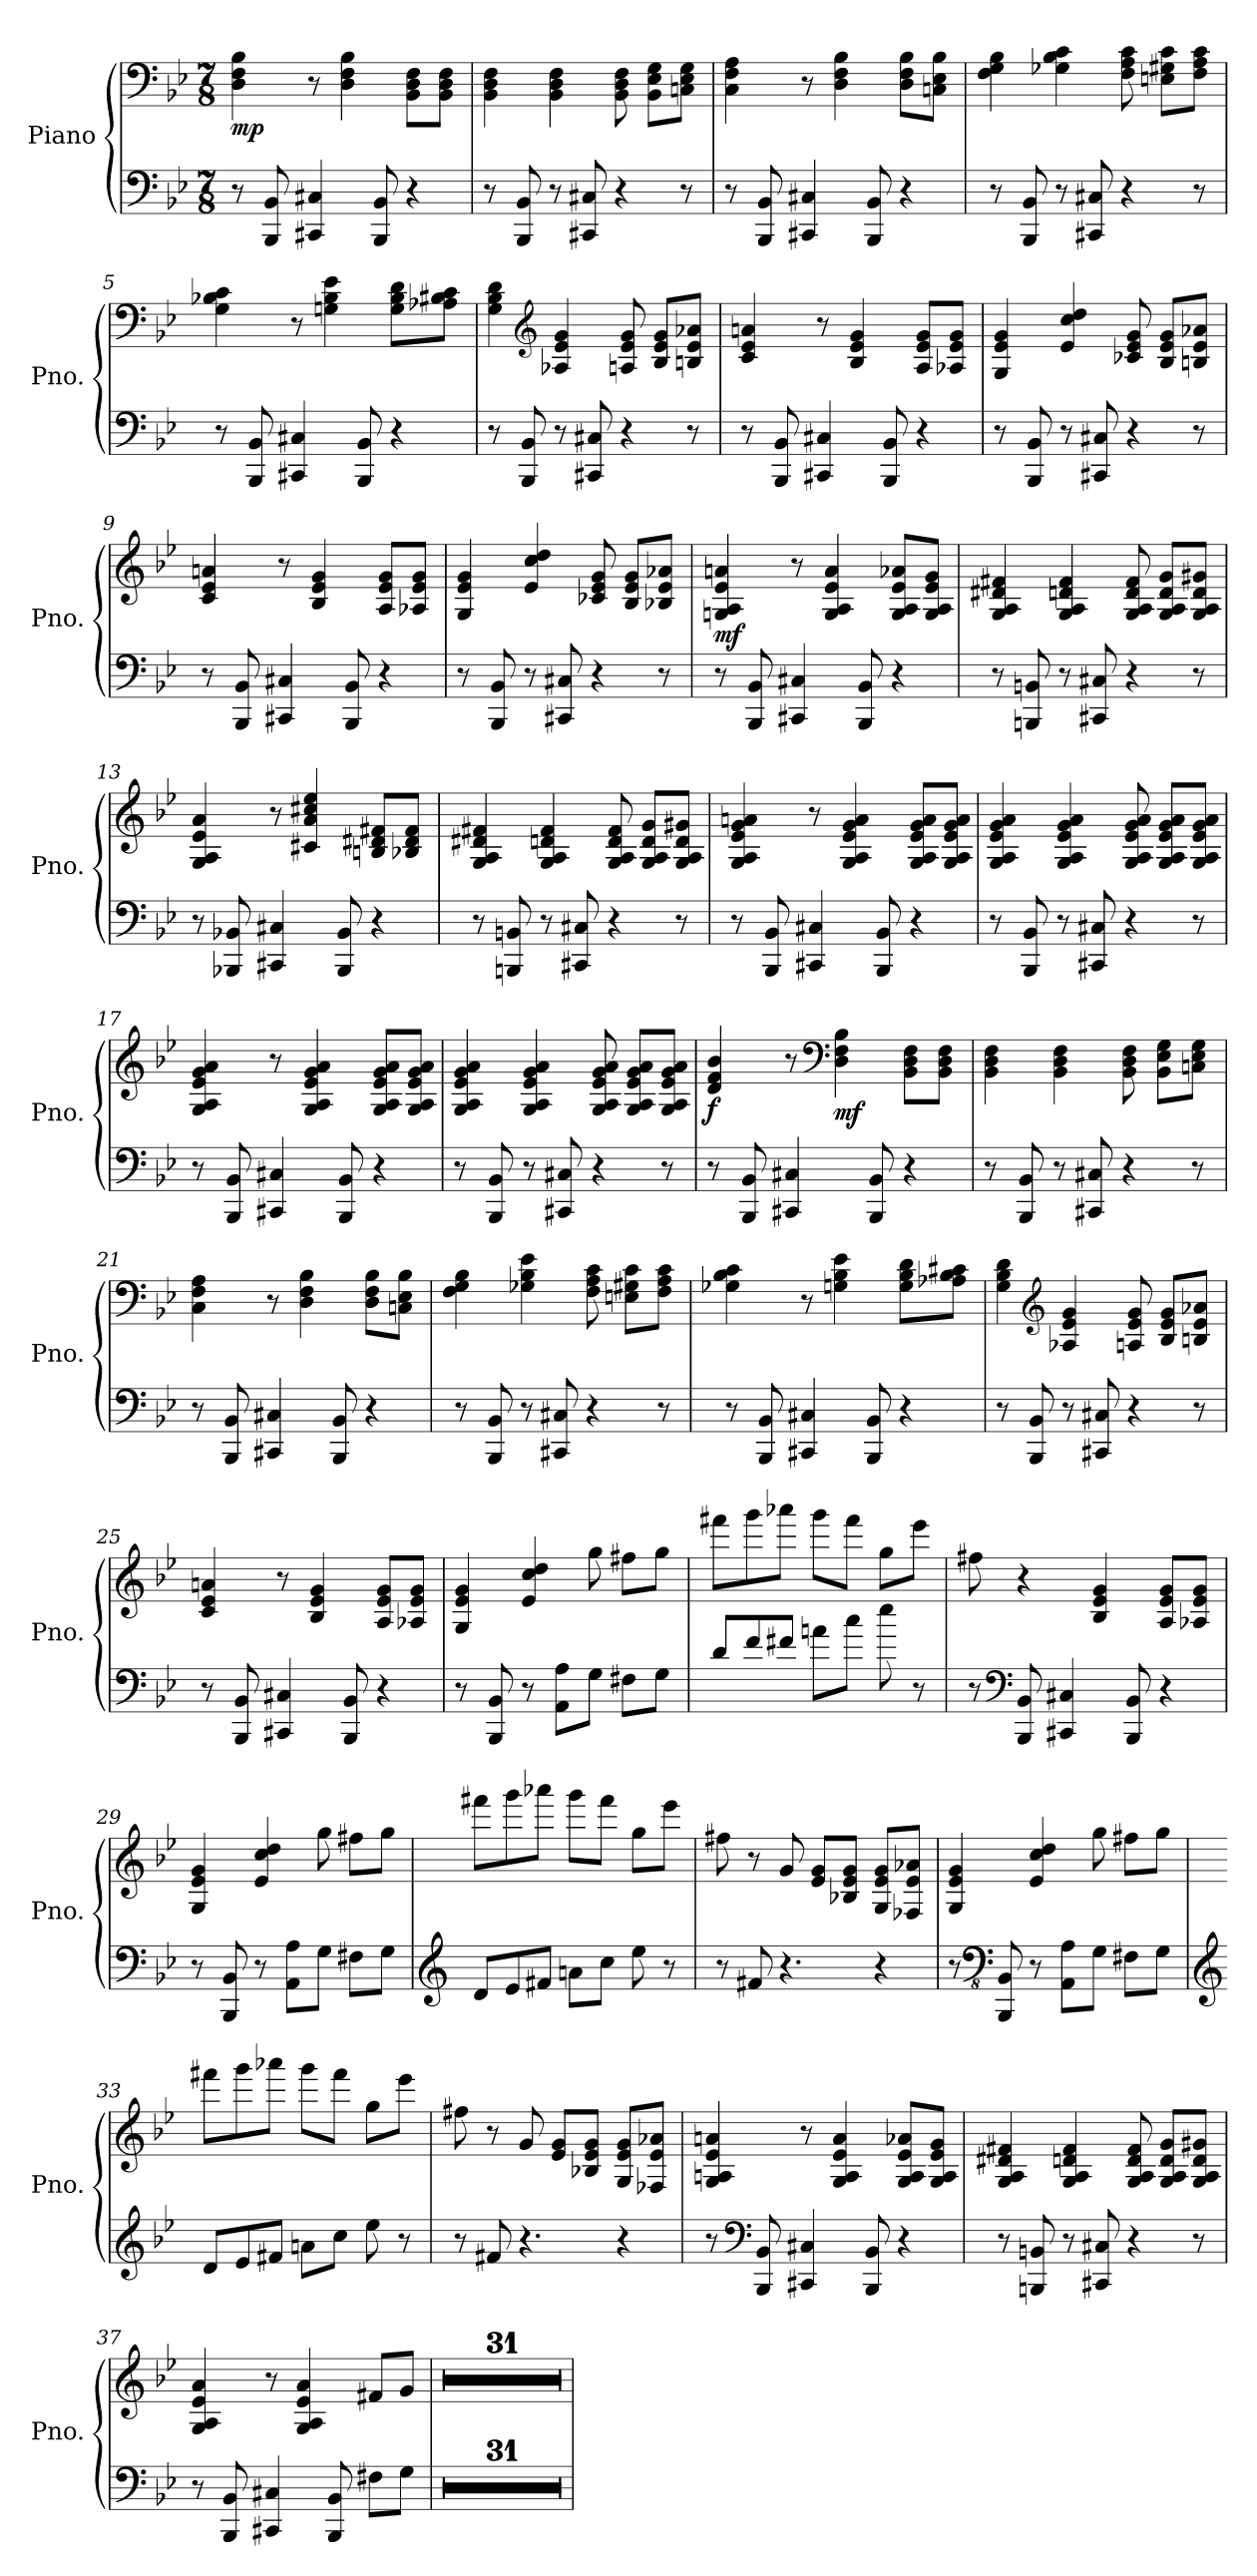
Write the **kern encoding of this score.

**kern	**kern	**dynam
*part1	*part1	*part1
*staff2	*staff1	*staff1/2
*I"Piano	*	*
*I'Pno.	*	*
*clefF4	*clefF4	*
*k[b-e-]	*k[b-e-]	*
*M7/8	*M7/8	*
*MM160	*MM160	*
=1	=1	=1
!	!	!LO:DY:b
8r	4D\ 4F\ 4B-\	mp
8BBB-/ 8BB-/	.	.
4CC#X/ 4C#X/	8r	.
.	4D\ 4F\ 4B-\	.
8BBB-/ 8BB-/	.	.
4r	8BB-\ 8D\ 8F\L	.
.	8BB-\ 8D\ 8F\J	.
=2	=2	=2
8r	4BB-\ 4D\ 4F\	.
8BBB-/ 8BB-/	.	.
8r	4BB-\ 4D\ 4F\	.
8CC#X/ 8C#X/	.	.
4r	8BB-\ 8D\ 8F\	.
.	8BB-\ 8E-\ 8G\L	.
8r	8Cn\ 8E-\ 8G\J	.
=3	=3	=3
8r	4C\ 4F\ 4A\	.
8BBB-/ 8BB-/	.	.
4CC#X/ 4C#X/	8r	.
.	4D\ 4F\ 4B-\	.
8BBB-/ 8BB-/	.	.
4r	8D\ 8F\ 8B-\L	.
.	8Cn\ 8E-\ 8B-\J	.
=4	=4	=4
8r	4F\ 4G\ 4B-\	.
8BBB-/ 8BB-/	.	.
8r	4G-X\ 4B-\ 4c\	.
8CC#X/ 8C#X/	.	.
4r	8F\ 8A\ 8c\	.
.	8En\ 8G#X\ 8c\L	.
8r	8F\ 8A\ 8c\J	.
!!LO:LB:g=z
=5	=5	=5
8r	4G\ 4B-X\ 4c\	.
8BBB-/ 8BB-/	.	.
4CC#X/ 4C#X/	8r	.
.	4Gn\ 4B-\ 4e-\	.
8BBB-/ 8BB-/	.	.
4r	8G\ 8B-\ 8d\L	.
.	8A-X\ 8B#X\ 8c\J	.
=6	=6	=6
8r	4G\ 4B-\ 4d\	.
8BBB-/ 8BB-/	.	.
*	*clefG2	*
8r	4A-X/ 4e-/ 4g/	.
8CC#X/ 8C#X/	.	.
4r	8An/ 8e-/ 8g/	.
.	8B-/ 8e-/ 8g/L	.
8r	8Bn/ 8e-/ 8a-X/J	.
=7	=7	=7
8r	4c/ 4e-/ 4an/	.
8BBB-/ 8BB-/	.	.
4CC#X/ 4C#X/	8r	.
.	4B-/ 4e-/ 4g/	.
8BBB-/ 8BB-/	.	.
4r	8A/ 8e-/ 8g/L	.
.	8A-X/ 8e-/ 8g/J	.
=8	=8	=8
8r	4G/ 4e-/ 4g/	.
8BBB-/ 8BB-/	.	.
8r	4e-/ 4cc/ 4dd/	.
8CC#X/ 8C#X/	.	.
4r	8c-X/ 8e-/ 8g/	.
.	8B-/ 8e-/ 8g/L	.
8r	8Bn/ 8e-/ 8a-X/J	.
!!LO:LB:g=z
=9	=9	=9
8r	4c/ 4e-/ 4an/	.
8BBB-/ 8BB-/	.	.
4CC#X/ 4C#X/	8r	.
.	4B-/ 4e-/ 4g/	.
8BBB-/ 8BB-/	.	.
4r	8A/ 8e-/ 8g/L	.
.	8A-X/ 8e-/ 8g/J	.
=10	=10	=10
8r	4G/ 4e-/ 4g/	.
8BBB-/ 8BB-/	.	.
8r	4e-/ 4cc/ 4dd/	.
8CC#X/ 8C#X/	.	.
4r	8c-X/ 8e-/ 8g/	.
.	8B-/ 8e-/ 8g/L	.
8r	8B-X/ 8e-/ 8a-X/J	.
=11	=11	=11
!	!	!LO:DY:b
8r	4Gn/ 4A/ 4e-/ 4an/	mf
8BBB-/ 8BB-/	.	.
4CC#X/ 4C#X/	8r	.
.	4G/ 4A/ 4e-/ 4a/	.
8BBB-/ 8BB-/	.	.
4r	8G/ 8A/ 8e-/ 8a-X/L	.
.	8G/ 8A/ 8e-/ 8g/J	.
=12	=12	=12
8r	4G/ 4A/ 4d#X/ 4f#X/	.
8BBBn/ 8BBn/	.	.
8r	4G/ 4A/ 4dn/ 4f#/	.
8CC#X/ 8C#X/	.	.
4r	8G/ 8A/ 8d/ 8f#/	.
.	8G/ 8A/ 8d/ 8g/L	.
8r	8G/ 8A/ 8d/ 8g#X/J	.
!!LO:LB:g=z
=13	=13	=13
8r	4G/ 4A/ 4e-/ 4a/	.
8BBB-X/ 8BB-X/	.	.
4CC#X/ 4C#X/	8r	.
.	4c#X/ 4a/ 4cc#X/ 4ee-/	.
8BBB-/ 8BB-/	.	.
4r	8Bn/ 8d#X/ 8f#X/L	.
.	8B-X/ 8d#/ 8f#/J	.
=14	=14	=14
8r	4G/ 4A/ 4d#X/ 4f#X/	.
8BBBn/ 8BBn/	.	.
8r	4G/ 4A/ 4dn/ 4f#/	.
8CC#X/ 8C#X/	.	.
4r	8G/ 8A/ 8d/ 8f#/	.
.	8G/ 8A/ 8d/ 8g/L	.
8r	8G/ 8A/ 8d/ 8g#X/J	.
=15	=15	=15
8r	4G/ 4A/ 4e-/ 4g/ 4an/	.
8BBB-/ 8BB-/	.	.
4CC#X/ 4C#X/	8r	.
.	4G/ 4A/ 4e-/ 4g/ 4a/	.
8BBB-/ 8BB-/	.	.
4r	8G/ 8A/ 8e-/ 8g/ 8a/L	.
.	8G/ 8A/ 8e-/ 8g/ 8a/J	.
!!LO:LB:g=z
=16	=16	=16
8r	4G/ 4A/ 4e-/ 4g/ 4a/	.
8BBB-/ 8BB-/	.	.
8r	4G/ 4A/ 4e-/ 4g/ 4a/	.
8CC#X/ 8C#X/	.	.
4r	8G/ 8A/ 8e-/ 8g/ 8a/	.
.	8G/ 8A/ 8e-/ 8g/ 8a/L	.
8r	8G/ 8A/ 8e-/ 8g/ 8a/J	.
=17	=17	=17
8r	4G/ 4A/ 4e-/ 4g/ 4a/	.
8BBB-/ 8BB-/	.	.
4CC#X/ 4C#X/	8r	.
.	4G/ 4A/ 4e-/ 4g/ 4a/	.
8BBB-/ 8BB-/	.	.
4r	8G/ 8A/ 8e-/ 8g/ 8a/L	.
.	8G/ 8A/ 8e-/ 8g/ 8a/J	.
=18	=18	=18
8r	4G/ 4A/ 4e-/ 4g/ 4a/	.
8BBB-/ 8BB-/	.	.
8r	4G/ 4A/ 4e-/ 4g/ 4a/	.
8CC#X/ 8C#X/	.	.
4r	8G/ 8A/ 8e-/ 8g/ 8a/	.
.	8G/ 8A/ 8e-/ 8g/ 8a/L	.
8r	8G/ 8A/ 8e-/ 8g/ 8a/J	.
=19	=19	=19
!	!	!LO:DY:b
8r	4d/ 4f/ 4b-/	f
8BBB-/ 8BB-/	.	.
4CC#X/ 4C#X/	8r	.
*	*clefF4	*
!	!	!LO:DY:b
.	4D\ 4F\ 4B-\	mf
8BBB-/ 8BB-/	.	.
4r	8BB-\ 8D\ 8F\L	.
.	8BB-\ 8D\ 8F\J	.
!!LO:PB:g=z
=20	=20	=20
8r	4BB-\ 4D\ 4F\	.
8BBB-/ 8BB-/	.	.
8r	4BB-\ 4D\ 4F\	.
8CC#X/ 8C#X/	.	.
4r	8BB-\ 8D\ 8F\	.
.	8BB-\ 8E-\ 8G\L	.
8r	8Cn\ 8E-\ 8G\J	.
=21	=21	=21
8r	4C\ 4F\ 4A\	.
8BBB-/ 8BB-/	.	.
4CC#X/ 4C#X/	8r	.
.	4D\ 4F\ 4B-\	.
8BBB-/ 8BB-/	.	.
4r	8D\ 8F\ 8B-\L	.
.	8Cn\ 8E-\ 8B-\J	.
=22	=22	=22
8r	4F\ 4G\ 4B-\	.
8BBB-/ 8BB-/	.	.
8r	4G-X\ 4B-\ 4e-\	.
8CC#X/ 8C#X/	.	.
4r	8F\ 8A\ 8c\	.
.	8En\ 8G#X\ 8c\L	.
8r	8F\ 8A\ 8c\J	.
=23	=23	=23
8r	4G-X\ 4B-\ 4c\	.
8BBB-/ 8BB-/	.	.
4CC#X/ 4C#X/	8r	.
.	4Gn\ 4B-\ 4e-\	.
8BBB-/ 8BB-/	.	.
4r	8G\ 8B-\ 8d\L	.
.	8A-X\ 8B-\ 8c#X\J	.
!!LO:LB:g=z
=24	=24	=24
8r	4G\ 4B-\ 4d\	.
8BBB-/ 8BB-/	.	.
*	*clefG2	*
8r	4A-X/ 4e-/ 4g/	.
8CC#X/ 8C#X/	.	.
4r	8An/ 8e-/ 8g/	.
.	8B-/ 8e-/ 8g/L	.
8r	8Bn/ 8e-/ 8a-X/J	.
=25	=25	=25
8r	4c/ 4e-/ 4an/	.
8BBB-/ 8BB-/	.	.
4CC#X/ 4C#X/	8r	.
.	4B-/ 4e-/ 4g/	.
8BBB-/ 8BB-/	.	.
4r	8A/ 8e-/ 8g/L	.
.	8A-X/ 8e-/ 8g/J	.
=26	=26	=26
8r	4G/ 4e-/ 4g/	.
8BBB-/ 8BB-/	.	.
8r	4e-/ 4cc/ 4dd/	.
8AA\ 8A\L	.	.
8G\J	8gg\	.
8F#X\L	8ff#X\L	.
8G\J	8gg\J	.
=27	=27	=27
8d/L	8fff#X\L	.
8f/	8ggg\	.
8f#X/J	8aaa-X\J	.
8an\L	8ggg\L	.
8cc\J	8fff#\J	.
8ee-\	8gg\L	.
8r	8eee-\J	.
!!LO:LB:g=z
=28	=28	=28
8r	8ff#X\	.
*clefF4	*	*
8BBB-/ 8BB-/	4r	.
4CC#X/ 4C#X/	.	.
.	4B-/ 4e-/ 4g/	.
8BBB-/ 8BB-/	.	.
4r	8A/ 8e-/ 8g/L	.
.	8A-X/ 8e-/ 8g/J	.
=29	=29	=29
8r	4G/ 4e-/ 4g/	.
8BBB-/ 8BB-/	.	.
8r	4e-/ 4cc/ 4dd/	.
8AA\ 8A\L	.	.
8G\J	8gg\	.
8F#X\L	8ff#X\L	.
8G\J	8gg\J	.
=30	=30	=30
*clefG2	*	*
8d/L	8fff#X\L	.
8e-/	8ggg\	.
8f#X/J	8aaa-X\J	.
8an\L	8ggg\L	.
8cc\J	8fff#\J	.
8ee-\	8gg\L	.
8r	8eee-\J	.
=31	=31	=31
8r	8ff#X\	.
8f#X/	8r	.
4.r	8g/	.
.	8e-/ 8g/L	.
.	8B-X/ 8e-/ 8g/J	.
4r	8G/ 8e-/ 8g/L	.
.	8F-X/ 8e-/ 8a-X/J	.
!!LO:LB:g=z
=32	=32	=32
8r	4G/ 4e-/ 4g/	.
*clefFv4	*	*
8BBBB-/ 8BBB-/	.	.
8r	4e-/ 4cc/ 4dd/	.
8AAA\ 8AA\L	.	.
8GG\J	8gg\	.
8FF#X\L	8ff#X\L	.
8GG\J	8gg\J	.
=33	=33	=33
*clefG2	*	*
8d/L	8fff#X\L	.
8e-/	8ggg\	.
8f#X/J	8aaa-X\J	.
8an\L	8ggg\L	.
8cc\J	8fff#\J	.
8ee-\	8gg\L	.
8r	8eee-\J	.
=34	=34	=34
8r	8ff#X\	.
8f#X/	8r	.
4.r	8g/	.
.	8e-/ 8g/L	.
.	8B-X/ 8e-/ 8g/J	.
4r	8G/ 8e-/ 8g/L	.
.	8F-X/ 8e-/ 8a-X/J	.
=35	=35	=35
8r	4G/ 4An/ 4e-/ 4an/	.
*clefF4	*	*
8BBB-/ 8BB-/	.	.
4CC#X/ 4C#X/	8r	.
.	4G/ 4A/ 4e-/ 4a/	.
8BBB-/ 8BB-/	.	.
4r	8G/ 8A/ 8e-/ 8a-X/L	.
.	8G/ 8A/ 8e-/ 8g/J	.
!!LO:LB:g=z
=36	=36	=36
8r	4G/ 4A/ 4d#X/ 4f#X/	.
8BBBn/ 8BBn/	.	.
8r	4G/ 4A/ 4dn/ 4f#/	.
8CC#X/ 8C#X/	.	.
4r	8G/ 8A/ 8d/ 8f#/	.
.	8G/ 8A/ 8d/ 8g/L	.
8r	8G/ 8A/ 8d/ 8g#X/J	.
=37	=37	=37
8r	4G/ 4A/ 4e-/ 4a/	.
8BBB-/ 8BB-/	.	.
4CC#X/ 4C#X/	8r	.
.	4G/ 4A/ 4e-/ 4a/	.
8BBB-/ 8BB-/	.	.
8F#X\L	8f#X/L	.
8G\J	8g/J	.
=38	=38	=38
2..r	2..r	.
=39	=39	=39
2..r	2..r	.
=40	=40	=40
2..r	2..r	.
=41	=41	=41
2..r	2..r	.
=42	=42	=42
2..r	2..r	.
=43	=43	=43
2..r	2..r	.
=44	=44	=44
2..r	2..r	.
=45	=45	=45
2..r	2..r	.
=46	=46	=46
2..r	2..r	.
!!LO:PB:g=z
=47	=47	=47
2..r	2..r	.
=48	=48	=48
2..r	2..r	.
=49	=49	=49
2..r	2..r	.
=50	=50	=50
2..r	2..r	.
=51	=51	=51
2..r	2..r	.
=52	=52	=52
2..r	2..r	.
=53	=53	=53
2..r	2..r	.
=54	=54	=54
2..r	2..r	.
=55	=55	=55
2..r	2..r	.
=56	=56	=56
2..r	2..r	.
=57	=57	=57
2..r	2..r	.
=58	=58	=58
2..r	2..r	.
=59	=59	=59
2..r	2..r	.
=60	=60	=60
2..r	2..r	.
=61	=61	=61
2..r	2..r	.
=62	=62	=62
2..r	2..r	.
=63	=63	=63
2..r	2..r	.
=64	=64	=64
2..r	2..r	.
=65	=65	=65
2..r	2..r	.
!!LO:LB:g=z
=66	=66	=66
2..r	2..r	.
=67	=67	=67
2..r	2..r	.
=68	=68	=68
2..r	2..r	.
=	=	=
*-	*-	*-
